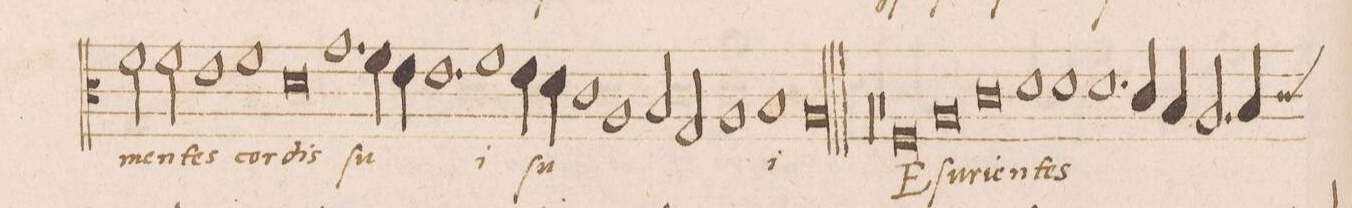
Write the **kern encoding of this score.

**kern	**text
*I"TENOR	*
*clefC4	*
*k[]	*
*met(C|)	*
*M2/1	*
*clefC3	*
2f\	men-
2f\	-tes
=88-	=88-
1e	.
1f	cor-
=89-	=89-
0d	-dis
=90-	=90-
1.g	ſu-
4f\	.
4e\	.
=91-	=91-
1.e	.
1f\	-i
=92-	=92-
4e\	ſu-
4d\	.
1c	.
=93-	=93-
1A	.
2B/	.
2G/	.
=94-	=94-
1A	.
1B	.
=95-	=95-
0A/l	-i
=96||	=96||
00r	.
=97-	=97-
=98-	=98-
0r	.
=99-	=99-
0F	E-
=100-	=100-
0A	-ſu-
=101-	=101-
0c	-ri-
=102-	=102-
1d	-en-
1d	-tes
=103-	=103-
1.d	.
4c/	.
4B/	.
=104-	=104-
2.A/	.
4B/	.
*custos:c	*
*-	*-
